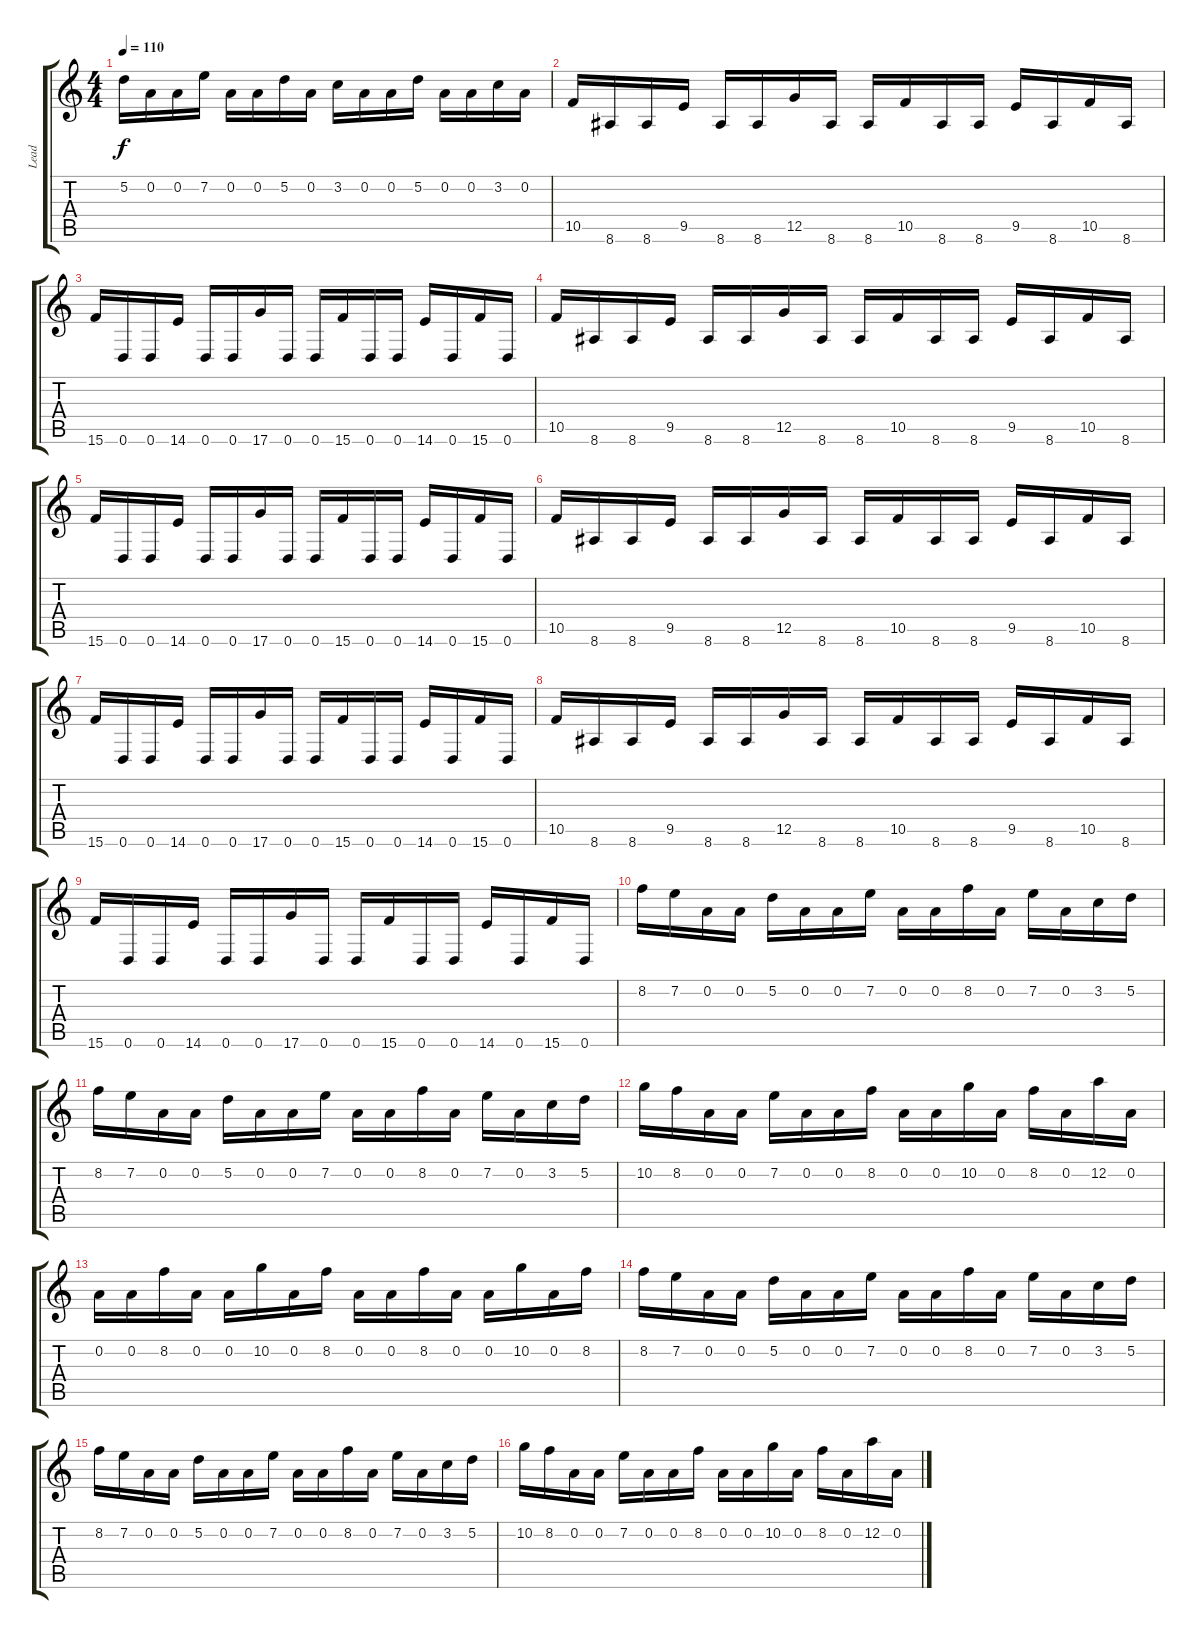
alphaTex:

\track ("Lead" "Lead") {instrument distortionguitar}
\staff {score tabs}
\tuning (D4 A3 F3 C3 G2 D2) {hide}
\ts (4 4)
\tempo 110
\clef g2
\ks c
5.2.16{dy f} 0.2.16 0.2.16 7.2.16 0.2.16 0.2.16 5.2.16 0.2.16 3.2.16 0.2.16 0.2.16 5.2.16 0.2.16 0.2.16 3.2.16 0.2.16 |
10.5.16 8.6.16 8.6.16 9.5.16 8.6.16 8.6.16 12.5.16 8.6.16 8.6.16 10.5.16 8.6.16 8.6.16 9.5.16 8.6.16 10.5.16 8.6.16 |
15.6.16 0.6.16 0.6.16 14.6.16 0.6.16 0.6.16 17.6.16 0.6.16 0.6.16 15.6.16 0.6.16 0.6.16 14.6.16 0.6.16 15.6.16 0.6.16 |
10.5.16 8.6.16 8.6.16 9.5.16 8.6.16 8.6.16 12.5.16 8.6.16 8.6.16 10.5.16 8.6.16 8.6.16 9.5.16 8.6.16 10.5.16 8.6.16 |
15.6.16 0.6.16 0.6.16 14.6.16 0.6.16 0.6.16 17.6.16 0.6.16 0.6.16 15.6.16 0.6.16 0.6.16 14.6.16 0.6.16 15.6.16 0.6.16 |
10.5.16 8.6.16 8.6.16 9.5.16 8.6.16 8.6.16 12.5.16 8.6.16 8.6.16 10.5.16 8.6.16 8.6.16 9.5.16 8.6.16 10.5.16 8.6.16 |
15.6.16 0.6.16 0.6.16 14.6.16 0.6.16 0.6.16 17.6.16 0.6.16 0.6.16 15.6.16 0.6.16 0.6.16 14.6.16 0.6.16 15.6.16 0.6.16 |
10.5.16 8.6.16 8.6.16 9.5.16 8.6.16 8.6.16 12.5.16 8.6.16 8.6.16 10.5.16 8.6.16 8.6.16 9.5.16 8.6.16 10.5.16 8.6.16 |
15.6.16 0.6.16 0.6.16 14.6.16 0.6.16 0.6.16 17.6.16 0.6.16 0.6.16 15.6.16 0.6.16 0.6.16 14.6.16 0.6.16 15.6.16 0.6.16 |
8.2.16 7.2.16 0.2.16 0.2.16 5.2.16 0.2.16 0.2.16 7.2.16 0.2.16 0.2.16 8.2.16 0.2.16 7.2.16 0.2.16 3.2.16 5.2.16 |
8.2.16 7.2.16 0.2.16 0.2.16 5.2.16 0.2.16 0.2.16 7.2.16 0.2.16 0.2.16 8.2.16 0.2.16 7.2.16 0.2.16 3.2.16 5.2.16 |
10.2.16 8.2.16 0.2.16 0.2.16 7.2.16 0.2.16 0.2.16 8.2.16 0.2.16 0.2.16 10.2.16 0.2.16 8.2.16 0.2.16 12.2.16 0.2.16 |
0.2.16 0.2.16 8.2.16 0.2.16 0.2.16 10.2.16 0.2.16 8.2.16 0.2.16 0.2.16 8.2.16 0.2.16 0.2.16 10.2.16 0.2.16 8.2.16 |
8.2.16 7.2.16 0.2.16 0.2.16 5.2.16 0.2.16 0.2.16 7.2.16 0.2.16 0.2.16 8.2.16 0.2.16 7.2.16 0.2.16 3.2.16 5.2.16 |
8.2.16 7.2.16 0.2.16 0.2.16 5.2.16 0.2.16 0.2.16 7.2.16 0.2.16 0.2.16 8.2.16 0.2.16 7.2.16 0.2.16 3.2.16 5.2.16 |
10.2.16 8.2.16 0.2.16 0.2.16 7.2.16 0.2.16 0.2.16 8.2.16 0.2.16 0.2.16 10.2.16 0.2.16 8.2.16 0.2.16 12.2.16 0.2.16
